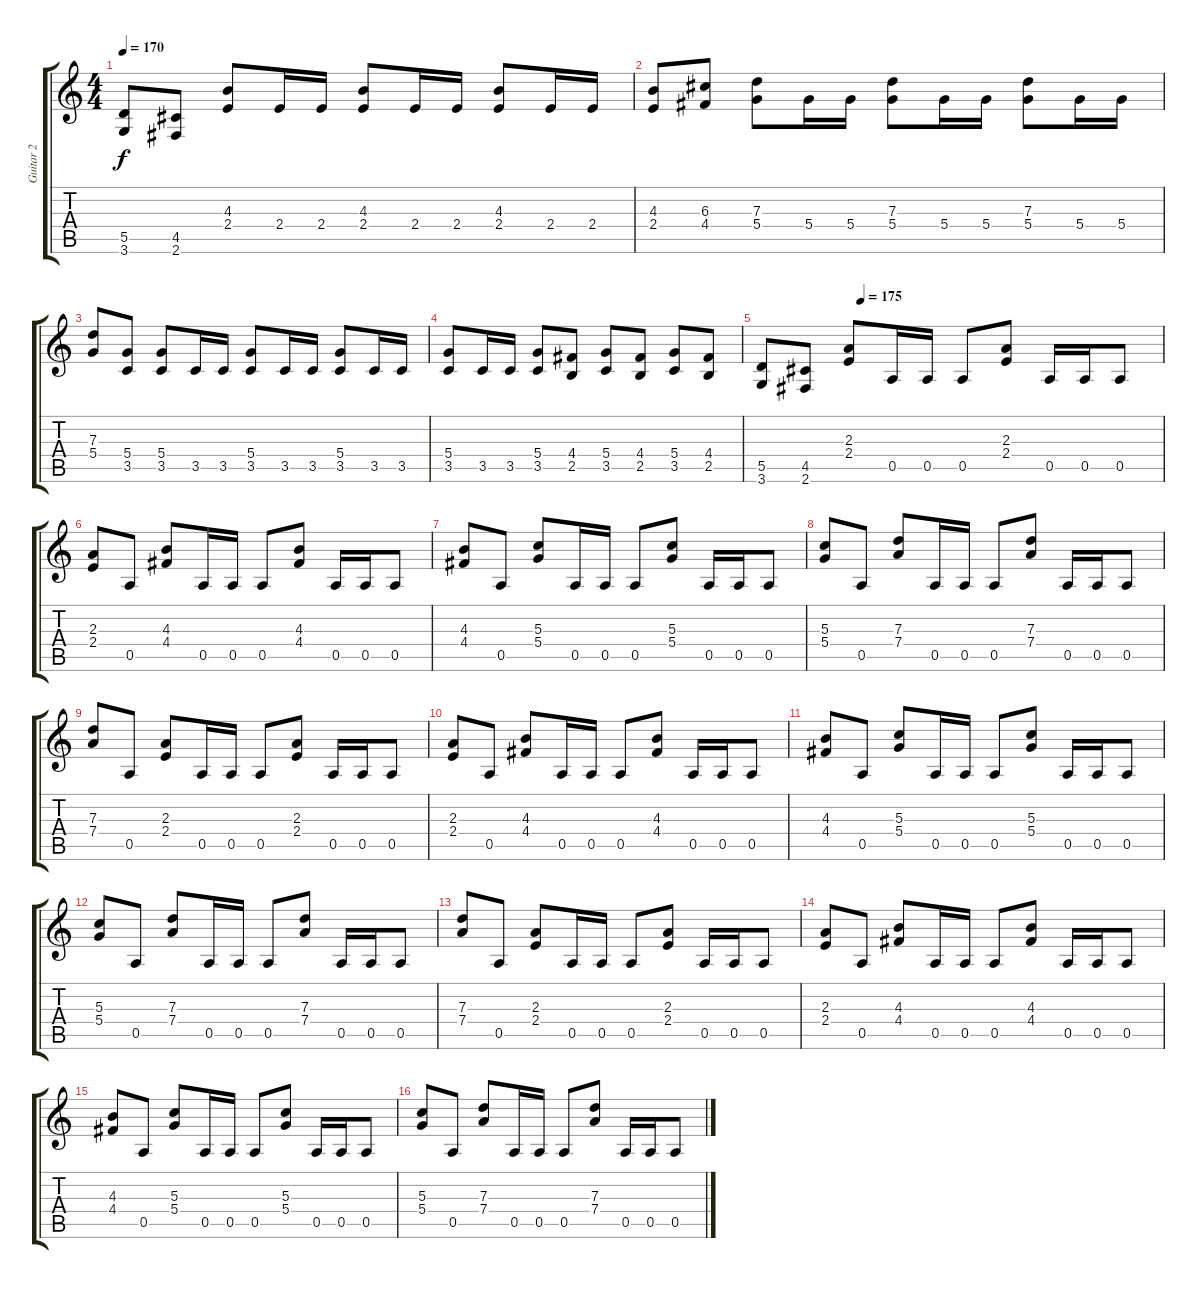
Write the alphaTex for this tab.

\track ("Guitar 2" "Guitar 2") {instrument distortionguitar}
\staff {score tabs}
\tuning (E4 B3 G3 D3 A2 E2) {hide}
\ts (4 4)
\tempo 170
\clef g2
\ks c
(5.5 3.6).8{dy f} (4.5 2.6).8 (4.3 2.4).8 2.4.16 2.4.16 (4.3 2.4).8 2.4.16 2.4.16 (4.3 2.4).8 2.4.16 2.4.16 |
(4.3 2.4).8 (6.3 4.4).8 (7.3 5.4).8 5.4.16 5.4.16 (7.3 5.4).8 5.4.16 5.4.16 (7.3 5.4).8 5.4.16 5.4.16 |
(7.3 5.4).8 (5.4 3.5).8 (5.4 3.5).8 3.5.16 3.5.16 (5.4 3.5).8 3.5.16 3.5.16 (5.4 3.5).8 3.5.16 3.5.16 |
(5.4 3.5).8 3.5.16 3.5.16 (5.4 3.5).8 (4.4 2.5).8 (5.4 3.5).8 (4.4 2.5).8 (5.4 3.5).8 (4.4 2.5).8 |
\tempo (175 0.25)
(5.5 3.6).8{volume 10} (4.5 2.6).8 (2.3 2.4).8 0.5.16 0.5.16 0.5.8 (2.3 2.4).8 0.5.16 0.5.16 0.5.8 |
(2.3 2.4).8 0.5.8 (4.3 4.4).8 0.5.16 0.5.16 0.5.8 (4.3 4.4).8 0.5.16 0.5.16 0.5.8 |
(4.3 4.4).8 0.5.8 (5.3 5.4).8 0.5.16 0.5.16 0.5.8 (5.3 5.4).8 0.5.16 0.5.16 0.5.8 |
(5.3 5.4).8 0.5.8 (7.3 7.4).8 0.5.16 0.5.16 0.5.8 (7.3 7.4).8 0.5.16 0.5.16 0.5.8 |
(7.3 7.4).8 0.5.8 (2.3 2.4).8 0.5.16 0.5.16 0.5.8 (2.3 2.4).8 0.5.16 0.5.16 0.5.8 |
(2.3 2.4).8 0.5.8 (4.3 4.4).8 0.5.16 0.5.16 0.5.8 (4.3 4.4).8 0.5.16 0.5.16 0.5.8 |
(4.3 4.4).8 0.5.8 (5.3 5.4).8 0.5.16 0.5.16 0.5.8 (5.3 5.4).8 0.5.16 0.5.16 0.5.8 |
(5.3 5.4).8 0.5.8 (7.3 7.4).8 0.5.16 0.5.16 0.5.8 (7.3 7.4).8 0.5.16 0.5.16 0.5.8 |
(7.3 7.4).8 0.5.8 (2.3 2.4).8 0.5.16 0.5.16 0.5.8 (2.3 2.4).8 0.5.16 0.5.16 0.5.8 |
(2.3 2.4).8 0.5.8 (4.3 4.4).8 0.5.16 0.5.16 0.5.8 (4.3 4.4).8 0.5.16 0.5.16 0.5.8 |
(4.3 4.4).8 0.5.8 (5.3 5.4).8 0.5.16 0.5.16 0.5.8 (5.3 5.4).8 0.5.16 0.5.16 0.5.8 |
(5.3 5.4).8 0.5.8 (7.3 7.4).8 0.5.16 0.5.16 0.5.8 (7.3 7.4).8 0.5.16 0.5.16 0.5.8
